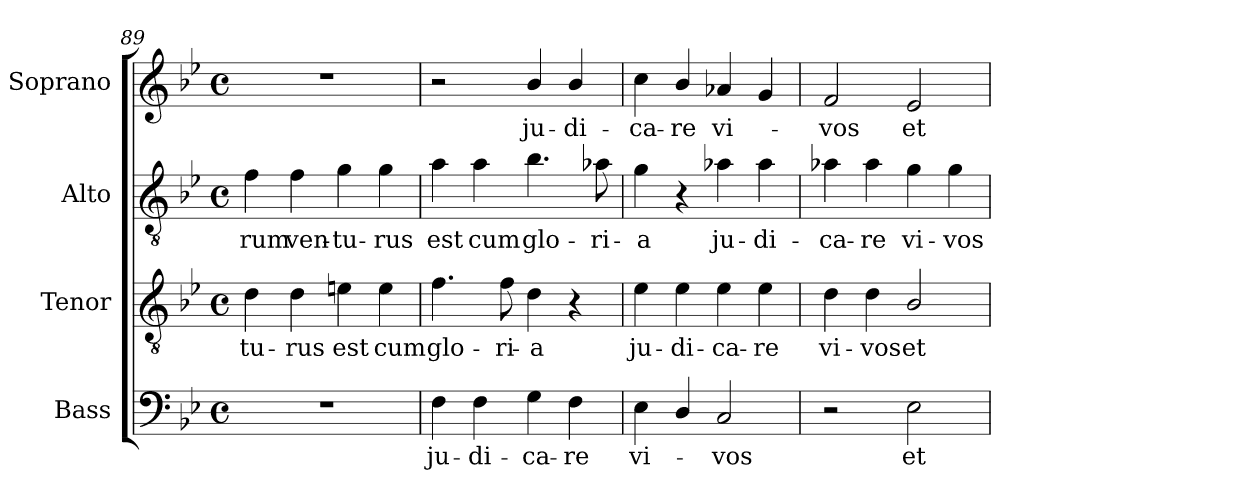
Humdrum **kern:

**kern	**text	**kern	**text	**kern	**text	**kern	**text
*part4	*part4	*part3	*part3	*part2	*part2	*part1	*part1
*staff4	*staff4	*staff3	*staff3	*staff2	*staff2	*staff1	*staff1
*I"Bass	*	*I"Tenor	*	*I"Alto	*	*I"Soprano	*
*I'B.	*	*I'T.	*	*I'A.	*	*I'S.	*
*clefF4	*	*clefGv2	*	*clefGv2	*	*clefG2	*
*	*	*ITrd7c12	*	*ITrd7c12	*	*	*
*k[b-e-]	*	*k[b-e-]	*	*k[b-e-]	*	*k[b-e-]	*
*B-:	*	*B-:	*	*B-:	*	*B-:	*
*M4/4	*	*M4/4	*	*M4/4	*	*M4/4	*
*met(c)	*	*met(c)	*	*met(c)	*	*met(c)	*
=89	=89	=89	=89	=89	=89	=89	=89
!	!	!	!LO:LY:b:color=#000000	!	!	!	!
!	!	!	!	!	!LO:LY:b:color=#000000	!	!
1r	.	4Di\	-tu-	4Fi\	-rum	1r	.
!	!	!	!LO:LY:b:color=#000000	!	!	!	!
!	!	!	!	!	!LO:LY:b:color=#000000	!	!
.	.	4Di\	-rus	4Fi\	ven-	.	.
!	!	!	!LO:LY:b:color=#000000	!	!	!	!
!	!	!	!	!	!LO:LY:b:color=#000000	!	!
.	.	4Eni\	est	4Gi\	-tu-	.	.
!	!	!	!LO:LY:b:color=#000000	!	!	!	!
!	!	!	!	!	!LO:LY:b:color=#000000	!	!
.	.	4Ei\	cum	4Gi\	-rus	.	.
=90	=90	=90	=90	=90	=90	=90	=90
!	!LO:LY:b:color=#000000	!	!	!	!	!	!
!	!	!	!LO:LY:b:color=#000000	!	!	!	!
!	!	!	!	!	!LO:LY:b:color=#000000	!	!
4Fi\	ju-	4.Fi\	glo-	4Ai\	est	2r	.
!	!LO:LY:b:color=#000000	!	!	!	!	!	!
!	!	!	!	!	!LO:LY:b:color=#000000	!	!
4Fi\	-di-	.	.	4Ai\	cum	.	.
!	!	!	!LO:LY:b:color=#000000	!	!	!	!
.	.	8Fi\	-ri-	.	.	.	.
!	!LO:LY:b:color=#000000	!	!	!	!	!	!
!	!	!	!LO:LY:b:color=#000000	!	!	!	!
!	!	!	!	!	!LO:LY:b:color=#000000	!	!
!	!	!	!	!	!	!	!LO:LY:b:color=#000000
4Gi\	-ca-	4Di\	-a	4.B-i\	glo-	4b-i/	ju-
!	!LO:LY:b:color=#000000	!	!	!	!	!	!
!	!	!	!	!	!	!	!LO:LY:b:color=#000000
4Fi\	-re	4r	.	.	.	4b-i/	-di-
!	!	!	!	!	!LO:LY:b:color=#000000	!	!
.	.	.	.	8A-Xi\	-ri-	.	.
!!LO:LB:g=z
=91	=91	=91	=91	=91	=91	=91	=91
!	!LO:LY:b:color=#000000	!	!	!	!	!	!
!	!	!	!LO:LY:b:color=#000000	!	!	!	!
!	!	!	!	!	!LO:LY:b:color=#000000	!	!
!	!	!	!	!	!	!	!LO:LY:b:color=#000000
4E-i\	vi-	4E-i\	ju-	4Gi\	-a	4cci\	-ca-
!	!	!	!LO:LY:b:color=#000000	!	!	!	!
!	!	!	!	!	!	!	!LO:LY:b:color=#000000
4Di/	.	4E-i\	-di-	4r	.	4b-i/	-re
!	!LO:LY:b:color=#000000	!	!	!	!	!	!
!	!	!	!LO:LY:b:color=#000000	!	!	!	!
!	!	!	!	!	!LO:LY:b:color=#000000	!	!
!	!	!	!	!	!	!	!LO:LY:b:color=#000000
2Ci/	-vos	4E-i\	-ca-	4A-Xi\	ju-	4a-Xi/	vi-
!	!	!	!LO:LY:b:color=#000000	!	!	!	!
!	!	!	!	!	!LO:LY:b:color=#000000	!	!
.	.	4E-i\	-re	4A-i\	-di-	4gi/	.
=92	=92	=92	=92	=92	=92	=92	=92
!	!	!	!LO:LY:b:color=#000000	!	!	!	!
!	!	!	!	!	!LO:LY:b:color=#000000	!	!
!	!	!	!	!	!	!	!LO:LY:b:color=#000000
2r	.	4Di\	vi-	4A-Xi\	-ca-	2fi/	-vos
!	!	!	!LO:LY:b:color=#000000	!	!	!	!
!	!	!	!	!	!LO:LY:b:color=#000000	!	!
.	.	4Di\	-vos	4A-i\	-re	.	.
!	!LO:LY:b:color=#000000	!	!	!	!	!	!
!	!	!	!LO:LY:b:color=#000000	!	!	!	!
!	!	!	!	!	!LO:LY:b:color=#000000	!	!
!	!	!	!	!	!	!	!LO:LY:b:color=#000000
2E-i\	et	2BB-i/	et	4Gi\	vi-	2e-i/	et
!	!	!	!	!	!LO:LY:b:color=#000000	!	!
.	.	.	.	4Gi\	-vos	.	.
=	=	=	=	=	=	=	=
*-	*-	*-	*-	*-	*-	*-	*-
